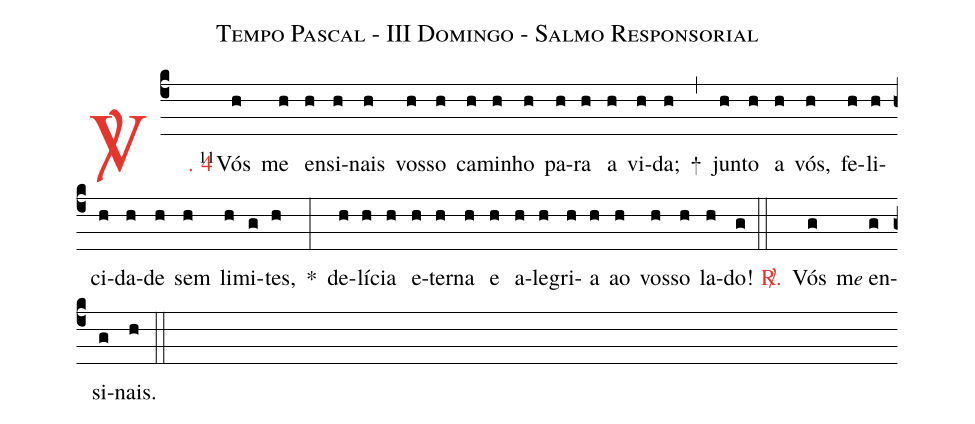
name: Tempo Pascal - III Domingo - Salmo Responsorial;
%%
(c4)

<c><sp>V/</sp>. 4</c>() <v>\VSup{11}</v>Vós(h) me(h) en(h)si(h)nais(h) vos(h)so(h) ca(h)mi(h)nho(h) pa(h)ra(h) a(h) vi(h)da;(h) +(,)
jun(h)to(h) a(h) vós,(h) fe(h)li(h)ci(h)da(h)de(h) sem(h) li(h)mi(g)tes,(h) *(:)
de(h)lí(h)cia(h) e(h)ter(h)na(h) e(h) a(h)le(h)gri(h)a(h) ao(h) vos(h)so(h) la(h)do!(g)

(::)

<nlba><c><sp>R/</sp>.</c>() Vós</nlba>(g) m<e>e</e> en(g)si(g)nais.(h)

(::)
